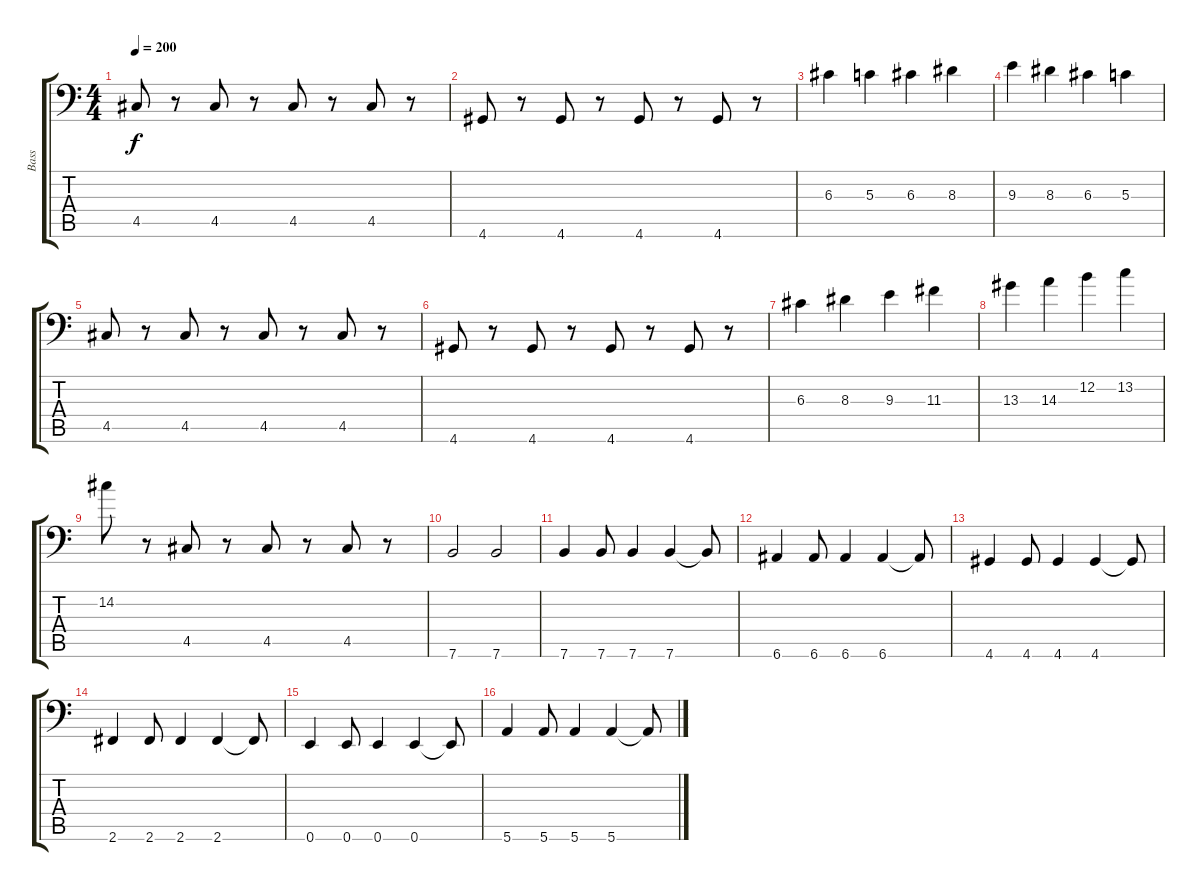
\track ("Bass" "Bass") {instrument electricbasspick}
\staff {score tabs}
\tuning (E3 B2 G2 D2 A1 E1) {hide}
\ts (4 4)
\tempo 200
\clef f4
\ks c
4.5.8{dy f} r.8 4.5.8 r.8 4.5.8 r.8 4.5.8 r.8 |
4.6.8 r.8 4.6.8 r.8 4.6.8 r.8 4.6.8 r.8 |
6.3.4 5.3.4 6.3.4 8.3.4 |
9.3.4 8.3.4 6.3.4 5.3.4 |
4.5.8 r.8 4.5.8 r.8 4.5.8 r.8 4.5.8 r.8 |
4.6.8 r.8 4.6.8 r.8 4.6.8 r.8 4.6.8 r.8 |
6.3.4 8.3.4 9.3.4 11.3.4 |
13.3.4 14.3.4 12.2.4 13.2.4 |
14.2.8 r.8 4.5.8 r.8 4.5.8 r.8 4.5.8 r.8 |
7.6.2 7.6.2 |
7.6.4 7.6.8 7.6.4 7.6.4 7.6{t}.8 |
6.6.4 6.6.8 6.6.4 6.6.4 6.6{t}.8 |
4.6.4 4.6.8 4.6.4 4.6.4 4.6{t}.8 |
2.6.4 2.6.8 2.6.4 2.6.4 2.6{t}.8 |
0.6.4 0.6.8 0.6.4 0.6.4 0.6{t}.8 |
5.6.4 5.6.8 5.6.4 5.6.4 5.6{t}.8
